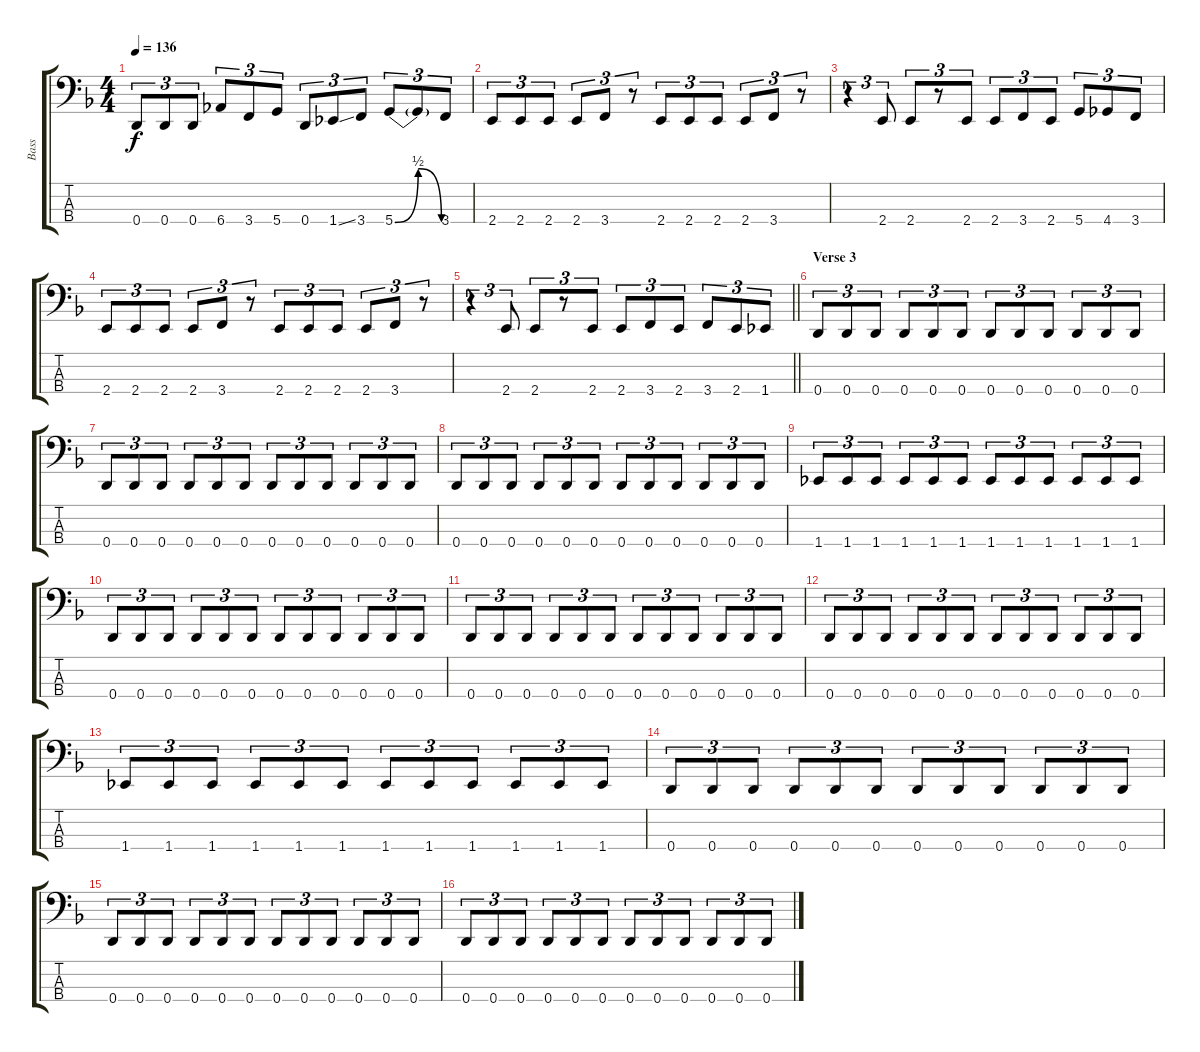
\track ("Bass" "Bass") {instrument electricbasspick}
\staff {score tabs}
\tuning (G2 D2 A1 D1) {hide}
\ts (4 4)
\tempo 136
\clef f4
\ks dminor
0.4.8{tu (3 2) dy f} 0.4.8{tu (3 2)} 0.4.8{tu (3 2)} 6.4.8{tu (3 2)} 3.4.8{tu (3 2)} 5.4.8{tu (3 2)} 0.4.8{tu (3 2)} 1.4{ss}.8{tu (3 2)} 3.4.8{tu (3 2)} 5.4{be (bendrelease 0 0 20 2 20 2 60 0)}.8{tu (3 2)} 5.4{t}.8{tu (3 2)} 3.4.8{tu (3 2)} |
2.4.8{tu (3 2)} 2.4.8{tu (3 2)} 2.4.8{tu (3 2)} 2.4.8{tu (3 2)} 3.4.8{tu (3 2)} r.8{tu (3 2)} 2.4.8{tu (3 2)} 2.4.8{tu (3 2)} 2.4.8{tu (3 2)} 2.4.8{tu (3 2)} 3.4.8{tu (3 2)} r.8{tu (3 2)} |
r.4{tu (3 2)} 2.4.8{tu (3 2)} 2.4.8{tu (3 2)} r.8{tu (3 2)} 2.4.8{tu (3 2)} 2.4.8{tu (3 2)} 3.4.8{tu (3 2)} 2.4.8{tu (3 2)} 5.4.8{tu (3 2)} 4.4.8{tu (3 2)} 3.4.8{tu (3 2)} |
2.4.8{tu (3 2)} 2.4.8{tu (3 2)} 2.4.8{tu (3 2)} 2.4.8{tu (3 2)} 3.4.8{tu (3 2)} r.8{tu (3 2)} 2.4.8{tu (3 2)} 2.4.8{tu (3 2)} 2.4.8{tu (3 2)} 2.4.8{tu (3 2)} 3.4.8{tu (3 2)} r.8{tu (3 2)} |
\barLineRight lightlight
r.4{tu (3 2)} 2.4.8{tu (3 2)} 2.4.8{tu (3 2)} r.8{tu (3 2)} 2.4.8{tu (3 2)} 2.4.8{tu (3 2)} 3.4.8{tu (3 2)} 2.4.8{tu (3 2)} 3.4.8{tu (3 2)} 2.4.8{tu (3 2)} 1.4.8{tu (3 2)} |
\section ("" "Verse 3")
0.4.8{tu (3 2)} 0.4.8{tu (3 2)} 0.4.8{tu (3 2)} 0.4.8{tu (3 2)} 0.4.8{tu (3 2)} 0.4.8{tu (3 2)} 0.4.8{tu (3 2)} 0.4.8{tu (3 2)} 0.4.8{tu (3 2)} 0.4.8{tu (3 2)} 0.4.8{tu (3 2)} 0.4.8{tu (3 2)} |
0.4.8{tu (3 2)} 0.4.8{tu (3 2)} 0.4.8{tu (3 2)} 0.4.8{tu (3 2)} 0.4.8{tu (3 2)} 0.4.8{tu (3 2)} 0.4.8{tu (3 2)} 0.4.8{tu (3 2)} 0.4.8{tu (3 2)} 0.4.8{tu (3 2)} 0.4.8{tu (3 2)} 0.4.8{tu (3 2)} |
0.4.8{tu (3 2)} 0.4.8{tu (3 2)} 0.4.8{tu (3 2)} 0.4.8{tu (3 2)} 0.4.8{tu (3 2)} 0.4.8{tu (3 2)} 0.4.8{tu (3 2)} 0.4.8{tu (3 2)} 0.4.8{tu (3 2)} 0.4.8{tu (3 2)} 0.4.8{tu (3 2)} 0.4.8{tu (3 2)} |
1.4.8{tu (3 2)} 1.4.8{tu (3 2)} 1.4.8{tu (3 2)} 1.4.8{tu (3 2)} 1.4.8{tu (3 2)} 1.4.8{tu (3 2)} 1.4.8{tu (3 2)} 1.4.8{tu (3 2)} 1.4.8{tu (3 2)} 1.4.8{tu (3 2)} 1.4.8{tu (3 2)} 1.4.8{tu (3 2)} |
0.4.8{tu (3 2)} 0.4.8{tu (3 2)} 0.4.8{tu (3 2)} 0.4.8{tu (3 2)} 0.4.8{tu (3 2)} 0.4.8{tu (3 2)} 0.4.8{tu (3 2)} 0.4.8{tu (3 2)} 0.4.8{tu (3 2)} 0.4.8{tu (3 2)} 0.4.8{tu (3 2)} 0.4.8{tu (3 2)} |
0.4.8{tu (3 2)} 0.4.8{tu (3 2)} 0.4.8{tu (3 2)} 0.4.8{tu (3 2)} 0.4.8{tu (3 2)} 0.4.8{tu (3 2)} 0.4.8{tu (3 2)} 0.4.8{tu (3 2)} 0.4.8{tu (3 2)} 0.4.8{tu (3 2)} 0.4.8{tu (3 2)} 0.4.8{tu (3 2)} |
0.4.8{tu (3 2)} 0.4.8{tu (3 2)} 0.4.8{tu (3 2)} 0.4.8{tu (3 2)} 0.4.8{tu (3 2)} 0.4.8{tu (3 2)} 0.4.8{tu (3 2)} 0.4.8{tu (3 2)} 0.4.8{tu (3 2)} 0.4.8{tu (3 2)} 0.4.8{tu (3 2)} 0.4.8{tu (3 2)} |
1.4.8{tu (3 2)} 1.4.8{tu (3 2)} 1.4.8{tu (3 2)} 1.4.8{tu (3 2)} 1.4.8{tu (3 2)} 1.4.8{tu (3 2)} 1.4.8{tu (3 2)} 1.4.8{tu (3 2)} 1.4.8{tu (3 2)} 1.4.8{tu (3 2)} 1.4.8{tu (3 2)} 1.4.8{tu (3 2)} |
0.4.8{tu (3 2)} 0.4.8{tu (3 2)} 0.4.8{tu (3 2)} 0.4.8{tu (3 2)} 0.4.8{tu (3 2)} 0.4.8{tu (3 2)} 0.4.8{tu (3 2)} 0.4.8{tu (3 2)} 0.4.8{tu (3 2)} 0.4.8{tu (3 2)} 0.4.8{tu (3 2)} 0.4.8{tu (3 2)} |
0.4.8{tu (3 2)} 0.4.8{tu (3 2)} 0.4.8{tu (3 2)} 0.4.8{tu (3 2)} 0.4.8{tu (3 2)} 0.4.8{tu (3 2)} 0.4.8{tu (3 2)} 0.4.8{tu (3 2)} 0.4.8{tu (3 2)} 0.4.8{tu (3 2)} 0.4.8{tu (3 2)} 0.4.8{tu (3 2)} |
0.4.8{tu (3 2)} 0.4.8{tu (3 2)} 0.4.8{tu (3 2)} 0.4.8{tu (3 2)} 0.4.8{tu (3 2)} 0.4.8{tu (3 2)} 0.4.8{tu (3 2)} 0.4.8{tu (3 2)} 0.4.8{tu (3 2)} 0.4.8{tu (3 2)} 0.4.8{tu (3 2)} 0.4.8{tu (3 2)}
